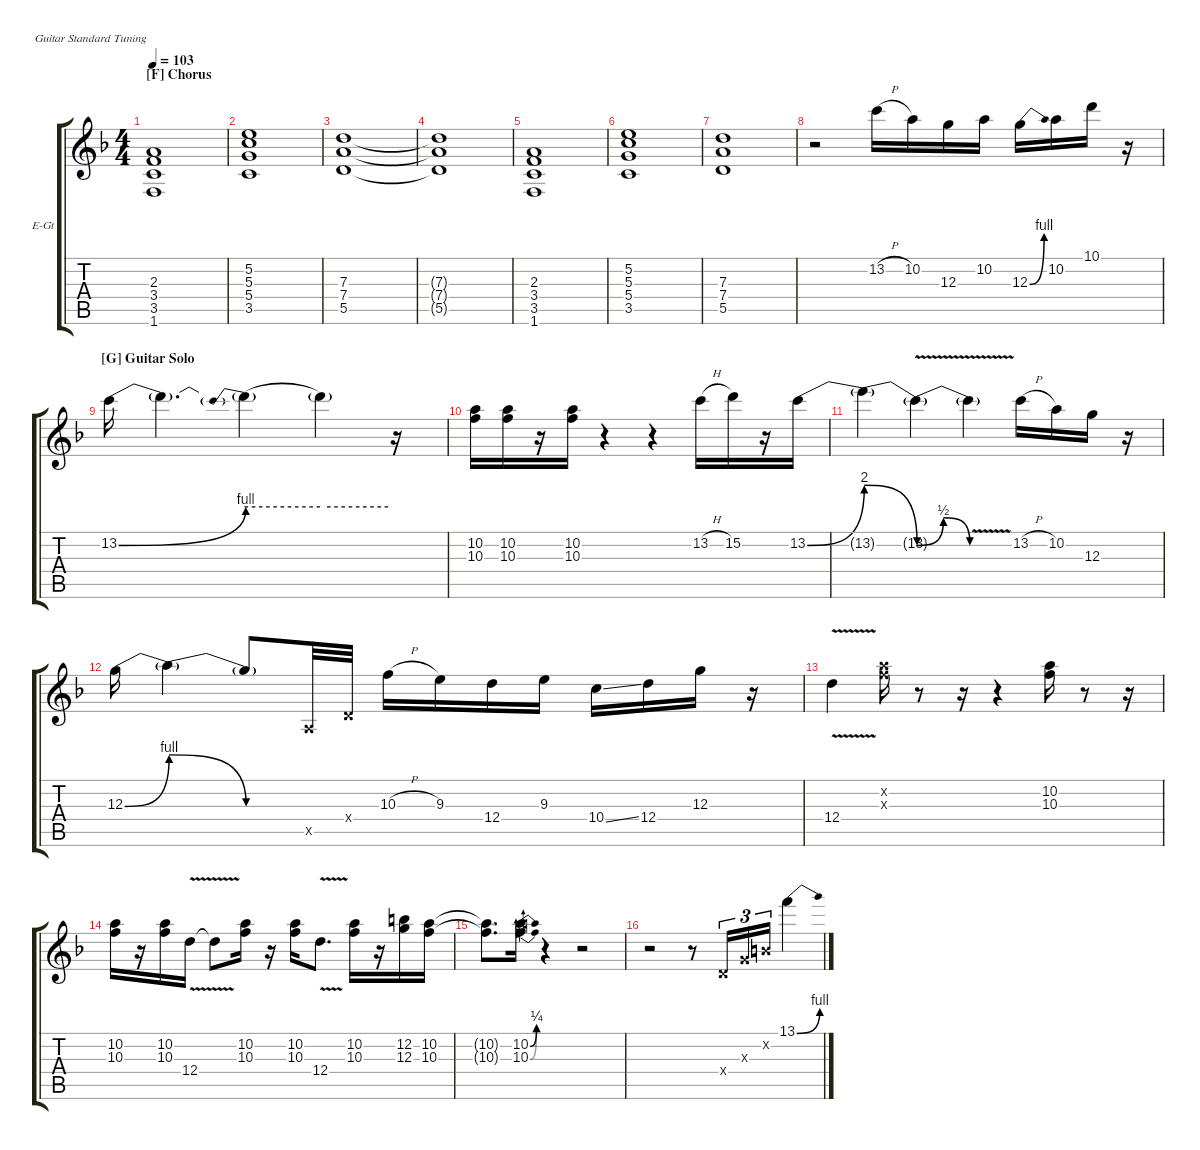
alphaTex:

\hideDynamics
\bracketExtendMode groupsimilarinstruments
\firstSystemTrackNameOrientation horizontal
\otherSystemsTrackNameOrientation horizontal
\track ("E.Guitar 1" "E-Gt") {multiBarRest instrument distortionguitar}
\staff {score tabs}
\tuning (E4 B3 G3 D3 A2 E2)
\ts (4 4)
\section ("F" "Chorus")
\tempo 103
\clef g2
\ks f
(2.3 3.4 3.5 1.6).1{dy f} |
(5.2 5.3 5.4 3.5).1 |
(7.3 7.4 5.5).1 |
(7.3{t} 7.4{t} 5.5{t}).1 |
(2.3 3.4 3.5 1.6).1 |
(5.2 5.3 5.4 3.5).1 |
(7.3 7.4 5.5).1 |
r.2 13.2{h}.16{lyrics (0 "") lyrics (1 "") lyrics (2 "") lyrics (3 "") lyrics (4 "")} 10.2.16{lyrics (0 "") lyrics (1 "") lyrics (2 "") lyrics (3 "") lyrics (4 "")} 12.3.16{lyrics (0 "") lyrics (1 "") lyrics (2 "") lyrics (3 "") lyrics (4 "")} 10.2.16{lyrics (0 "") lyrics (1 "") lyrics (2 "") lyrics (3 "") lyrics (4 "")} 12.3{be (bend 0 0 60 4)}.16{lyrics (0 "") lyrics (1 "") lyrics (2 "") lyrics (3 "") lyrics (4 "")} 10.2.16 10.1.16 r.16 |
\section ("G" "Guitar Solo")
13.2{be (bend 0 0 22.8 4)}.16 13.2{t}.4{d} 13.2{be (prebend 0 4 60 4) t}.4 13.2{be (hold 0 4 60 4) t}.4 r.16 |
(10.2 10.3).16 (10.2 10.3).16 r.16 (10.2 10.3).16 r.4 r.4 13.2{h}.16 15.2.16 r.16 13.2{be (bend 0 0 22.8 8)}.16 |
13.2{be (release 55.199999999999996 8 59.4 0) t}.4 13.2{be (bendrelease 0 0 18.599999999999998 2 19.2 2 30 0) v t}.4 13.2{v t}.4 13.2{h}.16 10.2.16 12.3.16 r.16 |
12.3{be (bend 0 0 60 4)}.16 12.3{be (release 0 4 60 0) t}.4 12.3{be (hold 0 0 60 0) t}.8 0.5{x}.32 0.4{x}.32 10.3{h}.16 9.3.16 12.4.16 9.3.16 10.4{ss}.16 12.4.16 12.3.16 r.16 |
12.4{v}.4 (10.2{x} 10.3{x}).16 r.8 r.16 r.4 (10.2 10.3).16 r.8 r.16 |
(10.2 10.3).16 r.16 (10.2 10.3).16 12.4{v}.16 12.4{v t}.8 (10.2 10.3).16 r.16 (10.2 10.3).16 12.4{v}.8{d} (10.2 10.3).16 r.16 (12.2 12.3).16 (10.2 10.3).16 |
(10.2{t} 10.3{t}).8{d} (10.2{be (bend 0 0 60 1)} 10.3{be (bend 0 0 60 1)}).16 r.4 r.2 |
r.2 r.8 0.4{x}.16{tu (3 2)} 0.3{x}.16{tu (3 2)} 0.2{x}.16{tu (3 2)} 13.1{be (bend 0 0 60 4)}.4
